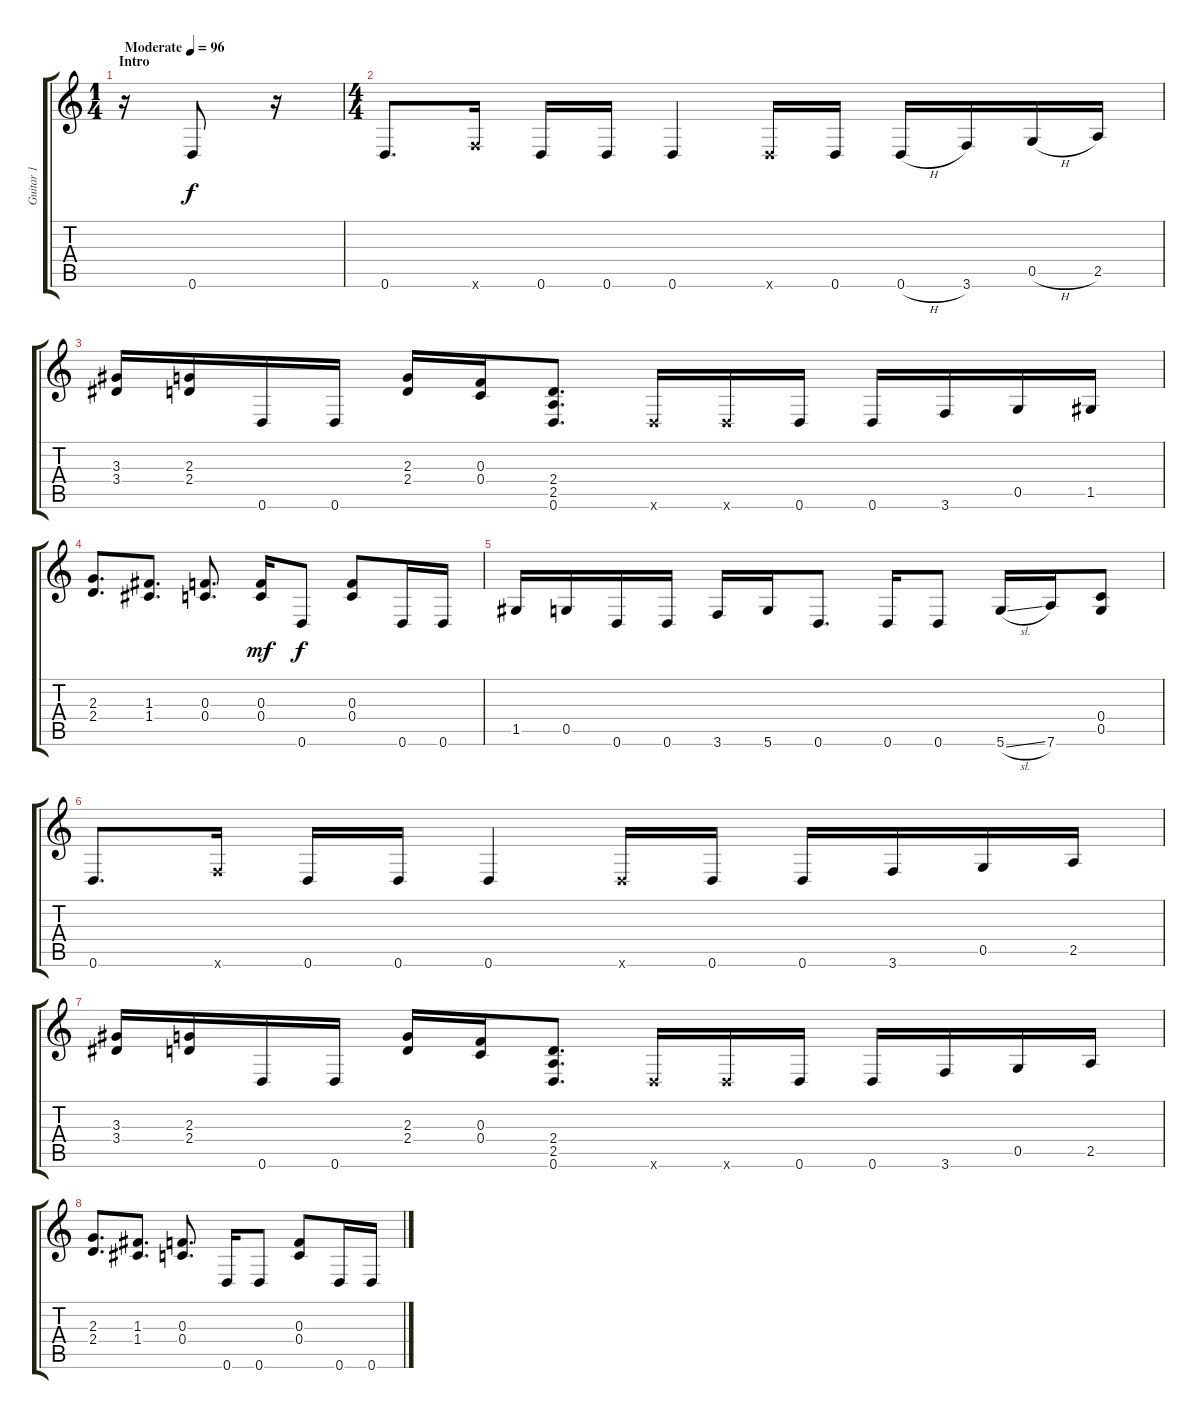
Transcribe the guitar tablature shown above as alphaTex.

\track ("Guitar 1" "Guitar 1") {instrument acousticguitarsteel}
\staff {score tabs}
\tuning (D4 A3 F3 C3 G2 D2) {hide}
\ts (1 4)
\section ("" "Intro")
\tempo (96 "Moderate")
\clef g2
\ks c
r.16{dy f instrument acousticguitarsteel} 0.6.8 r.16 |
\ts (4 4)
0.6.8{d} 3.6{x}.16 0.6.16 0.6.16 0.6.4 0.6{x}.16 0.6.16 0.6{h}.16 3.6.16 0.5{h}.16 2.5.16 |
(3.3 3.4).16 (2.3 2.4).16 0.6.16 0.6.16 (2.3 2.4).16 (0.3 0.4).16 (2.4 2.5 0.6).8{d} 0.6{x}.16 0.6{x}.16 0.6.16 0.6.16 3.6.16 0.5.16 1.5.16 |
(2.3 2.4).8{d} (1.3 1.4).8{d} (0.3 0.4).8{d} (0.3 0.4).16{dy mf} 0.6.8{dy f} (0.3 0.4).8 0.6.16 0.6.16 |
1.5.16 0.5.16 0.6.16 0.6.16 3.6.16 5.6.16 0.6.8{d} 0.6.16 0.6.8 5.6{sl}.16 7.6.16 (0.4 0.5).8 |
0.6.8{d} 3.6{x}.16 0.6.16 0.6.16 0.6.4 0.6{x}.16 0.6.16 0.6.16 3.6.16 0.5.16 2.5.16 |
(3.3 3.4).16 (2.3 2.4).16 0.6.16 0.6.16 (2.3 2.4).16 (0.3 0.4).16 (2.4 2.5 0.6).8{d} 0.6{x}.16 0.6{x}.16 0.6.16 0.6.16 3.6.16 0.5.16 2.5.16 |
(2.3 2.4).8{d} (1.3 1.4).8{d} (0.3 0.4).8{d} 0.6.16 0.6.8 (0.3 0.4).8 0.6.16 0.6.16
